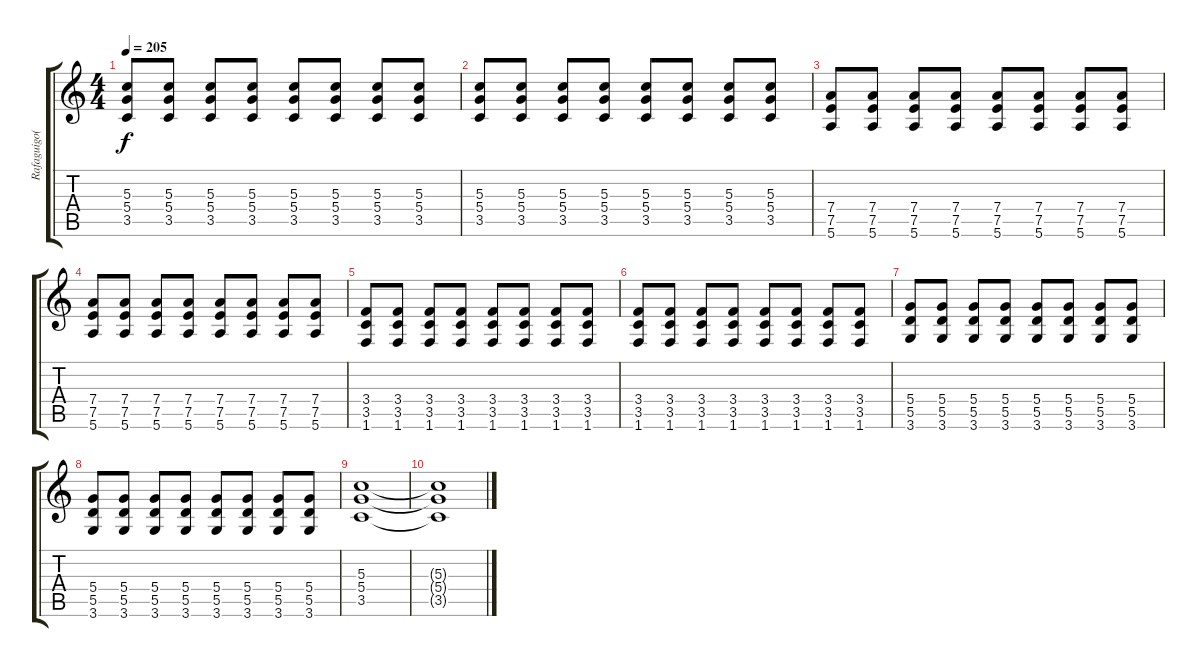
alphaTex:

\track ("Rafaguigo(guitarra)" "Rafaguigo(") {instrument distortionguitar}
\staff {score tabs}
\tuning (E4 B3 G3 D3 A2 E2) {hide}
\ts (4 4)
\tempo 205
\clef g2
\ks c
(5.3 5.4 3.5).8{dy f} (5.3 5.4 3.5).8 (5.3 5.4 3.5).8 (5.3 5.4 3.5).8 (5.3 5.4 3.5).8 (5.3 5.4 3.5).8 (5.3 5.4 3.5).8 (5.3 5.4 3.5).8 |
(5.3 5.4 3.5).8 (5.3 5.4 3.5).8 (5.3 5.4 3.5).8 (5.3 5.4 3.5).8 (5.3 5.4 3.5).8 (5.3 5.4 3.5).8 (5.3 5.4 3.5).8 (5.3 5.4 3.5).8 |
(7.4 7.5 5.6).8 (7.4 7.5 5.6).8 (7.4 7.5 5.6).8 (7.4 7.5 5.6).8 (7.4 7.5 5.6).8 (7.4 7.5 5.6).8 (7.4 7.5 5.6).8 (7.4 7.5 5.6).8 |
(7.4 7.5 5.6).8 (7.4 7.5 5.6).8 (7.4 7.5 5.6).8 (7.4 7.5 5.6).8 (7.4 7.5 5.6).8 (7.4 7.5 5.6).8 (7.4 7.5 5.6).8 (7.4 7.5 5.6).8 |
(3.4 3.5 1.6).8 (3.4 3.5 1.6).8 (3.4 3.5 1.6).8 (3.4 3.5 1.6).8 (3.4 3.5 1.6).8 (3.4 3.5 1.6).8 (3.4 3.5 1.6).8 (3.4 3.5 1.6).8 |
(3.4 3.5 1.6).8 (3.4 3.5 1.6).8 (3.4 3.5 1.6).8 (3.4 3.5 1.6).8 (3.4 3.5 1.6).8 (3.4 3.5 1.6).8 (3.4 3.5 1.6).8 (3.4 3.5 1.6).8 |
(5.4 5.5 3.6).8 (5.4 5.5 3.6).8 (5.4 5.5 3.6).8 (5.4 5.5 3.6).8 (5.4 5.5 3.6).8 (5.4 5.5 3.6).8 (5.4 5.5 3.6).8 (5.4 5.5 3.6).8 |
(5.4 5.5 3.6).8 (5.4 5.5 3.6).8 (5.4 5.5 3.6).8 (5.4 5.5 3.6).8 (5.4 5.5 3.6).8 (5.4 5.5 3.6).8 (5.4 5.5 3.6).8 (5.4 5.5 3.6).8 |
(5.3 5.4 3.5).1 |
(5.3{t} 5.4{t} 3.5{t}).1
